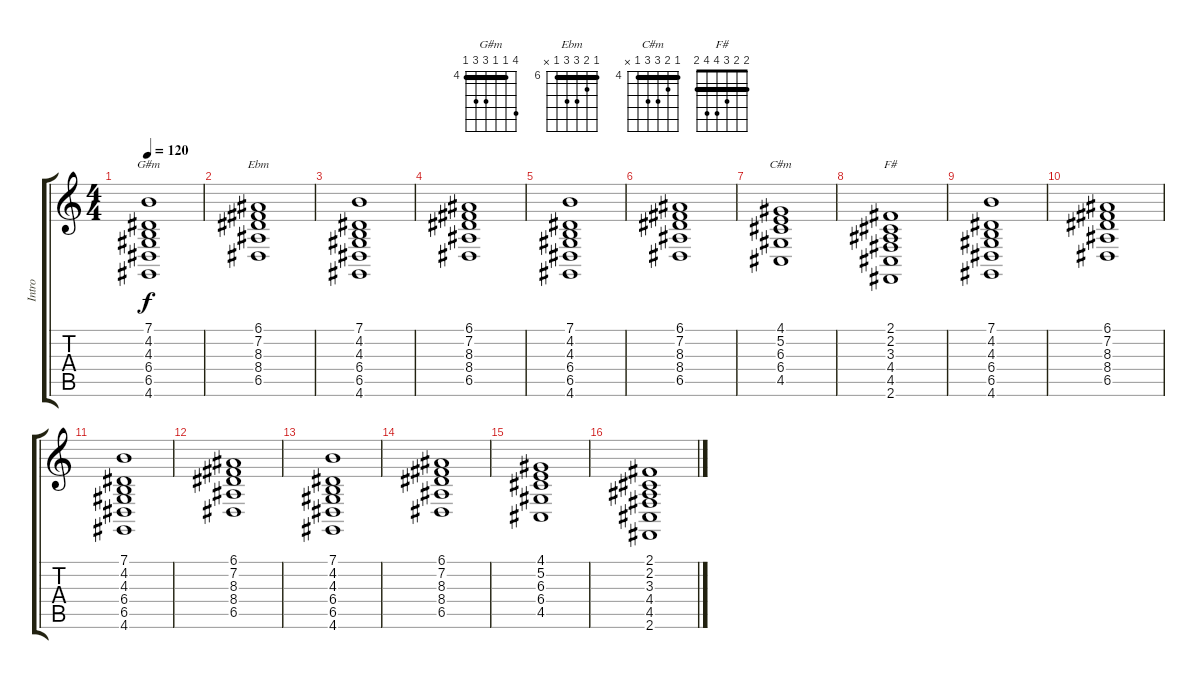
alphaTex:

\track ("Intro" "Intro") {instrument stringensemble2}
\staff {score tabs}
\tuning (E4 B3 G3 D3 A2 E2) {hide}
\chord ("G#m" 7 4 4 6 6 4) {firstfret 4 barre 4}
\chord ("Ebm" 6 7 8 8 6 x) {firstfret 6 barre 6}
\chord ("C#m" 4 5 6 6 4 x) {firstfret 4 barre 4}
\chord ("F#" 2 2 3 4 4 2) {barre 2}
\ts (4 4)
\tempo 120
\tempo 100
\tempo 120
\clef g2
\ks c
(7.1 4.2 4.3 6.4 6.5 4.6).1{ch "G#m" dy f instrument stringensemble2} |
(6.1 7.2 8.3 8.4 6.5).1{ch "Ebm"} |
(7.1 4.2 4.3 6.4 6.5 4.6).1 |
(6.1 7.2 8.3 8.4 6.5).1 |
(7.1 4.2 4.3 6.4 6.5 4.6).1 |
(6.1 7.2 8.3 8.4 6.5).1 |
(4.1 5.2 6.3 6.4 4.5).1{ch "C#m"} |
(2.1 2.2 3.3 4.4 4.5 2.6).1{ch "F#"} |
(7.1 4.2 4.3 6.4 6.5 4.6).1 |
(6.1 7.2 8.3 8.4 6.5).1 |
(7.1 4.2 4.3 6.4 6.5 4.6).1 |
(6.1 7.2 8.3 8.4 6.5).1 |
(7.1 4.2 4.3 6.4 6.5 4.6).1 |
(6.1 7.2 8.3 8.4 6.5).1 |
(4.1 5.2 6.3 6.4 4.5).1 |
(2.1 2.2 3.3 4.4 4.5 2.6).1
